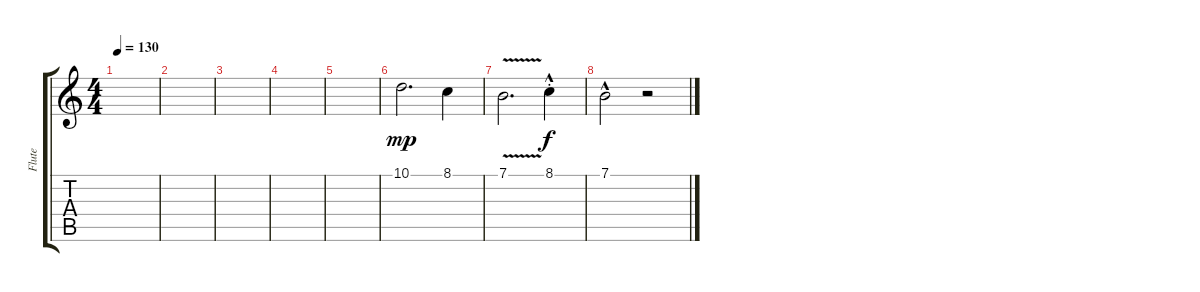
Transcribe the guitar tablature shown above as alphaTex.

\track ("Flute" "Flute") {instrument flute}
\staff {score tabs}
\tuning (E4 B3 G3 D3 A2 E2) {hide}
\ts (4 4)
\tempo 130
\clef g2
\ks c
|
|
|
|
|
10.1.2{d dy mp} 8.1.4 |
7.1{v}.2{d} 8.1{hac st}.4{dy f} |
7.1{hac}.2 r.2
